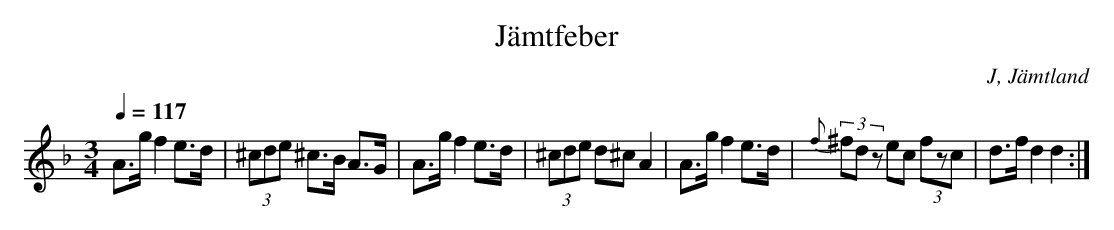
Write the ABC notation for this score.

X:1
T: Jämtfeber
O: J, Jämtland
M:3/4
L:1/8
Q:1/4=117
K:Dm
A>g f2 e>d|(3^cde ^c>B A>G|A>g f2 e>d|(3^cde d^c A2|A>g f2 e>d|{f}(3^fdz ec (3fzc|d>f d2 d2 :|
